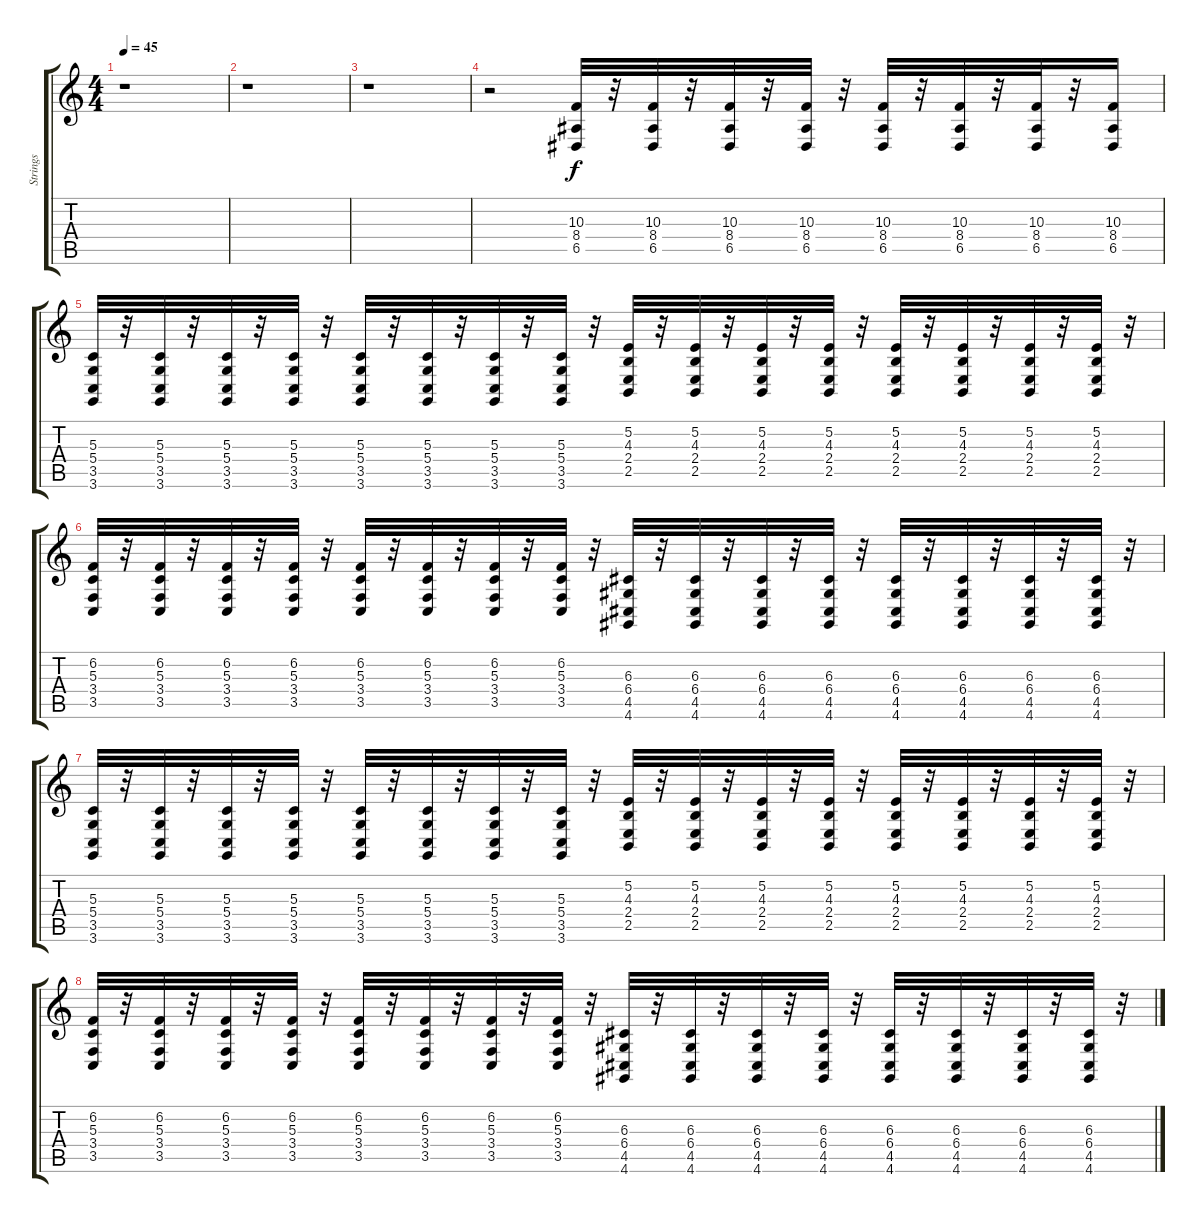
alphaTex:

\track ("Strings" "Strings") {instrument stringensemble1}
\staff {score tabs}
\tuning (E4 B3 G3 D3 A2 E2) {hide}
\ts (4 4)
\tempo 45
\clef g2
\ks c
r.1{dy f} |
r.1 |
r.1 |
r.2 (10.3 8.4 6.5).32 r.32 (10.3 8.4 6.5).32 r.32 (10.3 8.4 6.5).32 r.32 (10.3 8.4 6.5).32 r.32 (10.3 8.4 6.5).32 r.32 (10.3 8.4 6.5).32 r.32 (10.3 8.4 6.5).32 r.32 (10.3 8.4 6.5).16 |
(5.3 5.4 3.5 3.6).32 r.32 (5.3 5.4 3.5 3.6).32 r.32 (5.3 5.4 3.5 3.6).32 r.32 (5.3 5.4 3.5 3.6).32 r.32 (5.3 5.4 3.5 3.6).32 r.32 (5.3 5.4 3.5 3.6).32 r.32 (5.3 5.4 3.5 3.6).32 r.32 (5.3 5.4 3.5 3.6).32 r.32 (5.2 4.3 2.4 2.5).32 r.32 (5.2 4.3 2.4 2.5).32 r.32 (5.2 4.3 2.4 2.5).32 r.32 (5.2 4.3 2.4 2.5).32 r.32 (5.2 4.3 2.4 2.5).32 r.32 (5.2 4.3 2.4 2.5).32 r.32 (5.2 4.3 2.4 2.5).32 r.32 (5.2 4.3 2.4 2.5).32 r.32 |
(6.2 5.3 3.4 3.5).32 r.32 (6.2 5.3 3.4 3.5).32 r.32 (6.2 5.3 3.4 3.5).32 r.32 (6.2 5.3 3.4 3.5).32 r.32 (6.2 5.3 3.4 3.5).32 r.32 (6.2 5.3 3.4 3.5).32 r.32 (6.2 5.3 3.4 3.5).32 r.32 (6.2 5.3 3.4 3.5).32 r.32 (6.3 6.4 4.5 4.6).32 r.32 (6.3 6.4 4.5 4.6).32 r.32 (6.3 6.4 4.5 4.6).32 r.32 (6.3 6.4 4.5 4.6).32 r.32 (6.3 6.4 4.5 4.6).32 r.32 (6.3 6.4 4.5 4.6).32 r.32 (6.3 6.4 4.5 4.6).32 r.32 (6.3 6.4 4.5 4.6).32 r.32 |
(5.3 5.4 3.5 3.6).32 r.32 (5.3 5.4 3.5 3.6).32 r.32 (5.3 5.4 3.5 3.6).32 r.32 (5.3 5.4 3.5 3.6).32 r.32 (5.3 5.4 3.5 3.6).32 r.32 (5.3 5.4 3.5 3.6).32 r.32 (5.3 5.4 3.5 3.6).32 r.32 (5.3 5.4 3.5 3.6).32 r.32 (5.2 4.3 2.4 2.5).32 r.32 (5.2 4.3 2.4 2.5).32 r.32 (5.2 4.3 2.4 2.5).32 r.32 (5.2 4.3 2.4 2.5).32 r.32 (5.2 4.3 2.4 2.5).32 r.32 (5.2 4.3 2.4 2.5).32 r.32 (5.2 4.3 2.4 2.5).32 r.32 (5.2 4.3 2.4 2.5).32 r.32 |
(6.2 5.3 3.4 3.5).32 r.32 (6.2 5.3 3.4 3.5).32 r.32 (6.2 5.3 3.4 3.5).32 r.32 (6.2 5.3 3.4 3.5).32 r.32 (6.2 5.3 3.4 3.5).32 r.32 (6.2 5.3 3.4 3.5).32 r.32 (6.2 5.3 3.4 3.5).32 r.32 (6.2 5.3 3.4 3.5).32 r.32 (6.3 6.4 4.5 4.6).32 r.32 (6.3 6.4 4.5 4.6).32 r.32 (6.3 6.4 4.5 4.6).32 r.32 (6.3 6.4 4.5 4.6).32 r.32 (6.3 6.4 4.5 4.6).32 r.32 (6.3 6.4 4.5 4.6).32 r.32 (6.3 6.4 4.5 4.6).32 r.32 (6.3 6.4 4.5 4.6).32 r.32
